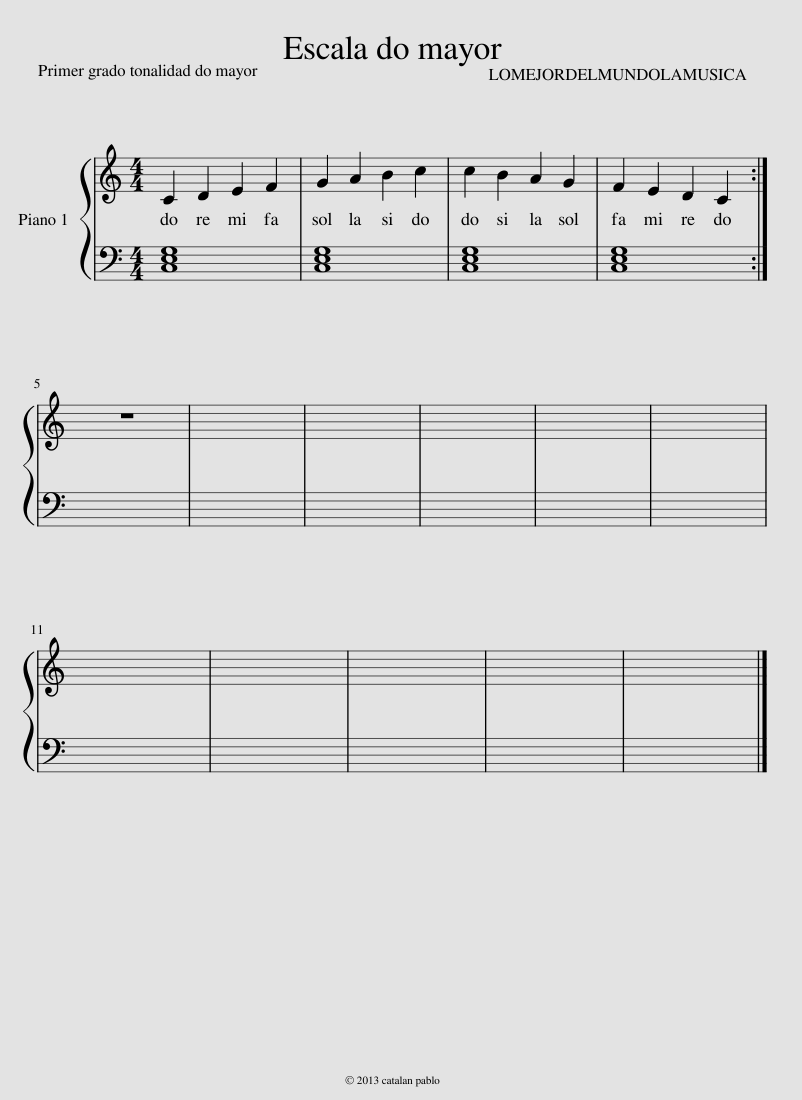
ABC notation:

X:1
%%score { 1 | 2 }
L:1/8
M:4/4
I:linebreak $
K:C
U:s=!stemless!
V:1 treble
V:2 bass
V:1
 C2 D2 E2 F2 | G2 A2 B2 c2 | c2 B2 A2 G2 | F2 E2 D2 C2 :|$ z8 | %5
 x8 | x8 | x8 | x8 | x8 |$ %10
 x8 | x8 | x8 | x8 | x8 |] %15
V:2
 s[C,E,G,]8 | s[C,E,G,]8 | s[C,E,G,]8 | s[C,E,G,]8 :|$ x8 | %5
 x8 | x8 | x8 | x8 | x8 |$ %10
 x8 | x8 | x8 | x8 | x8 |] %15
